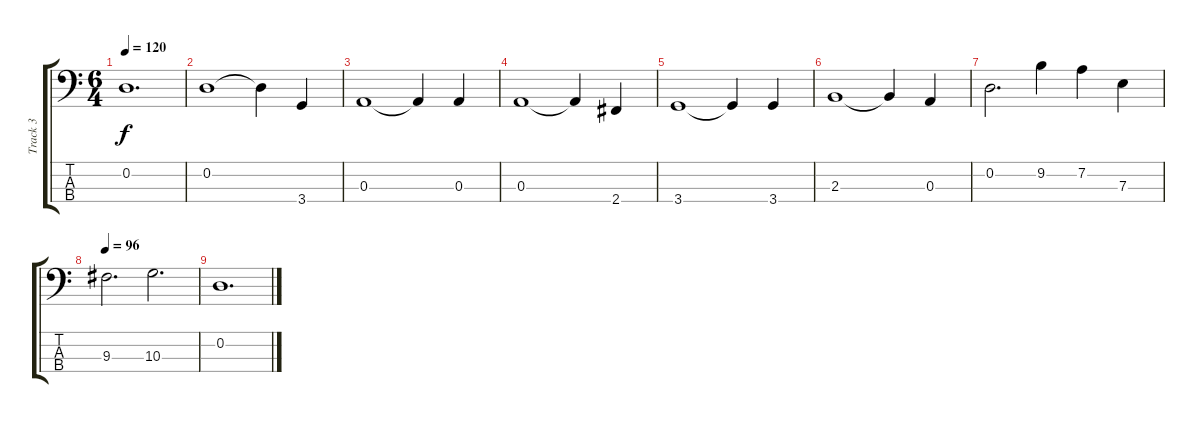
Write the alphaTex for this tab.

\track ("Track 3" "Track 3") {instrument electricbassfinger}
\staff {score tabs}
\tuning (G2 D2 A1 E1) {hide}
\ts (6 4)
\tempo 120
\clef f4
\ks c
0.2.1{d dy f} |
0.2.1 0.2{t}.4 3.4.4 |
0.3.1 0.3{t}.4 0.3.4 |
0.3.1 0.3{t}.4 2.4.4 |
3.4.1 3.4{t}.4 3.4.4 |
2.3.1 2.3{t}.4 0.3.4 |
0.2.2{d} 9.2.4 7.2.4 7.3.4 |
\tempo 96
9.3.2{d} 10.3.2{d} |
0.2.1{d}
